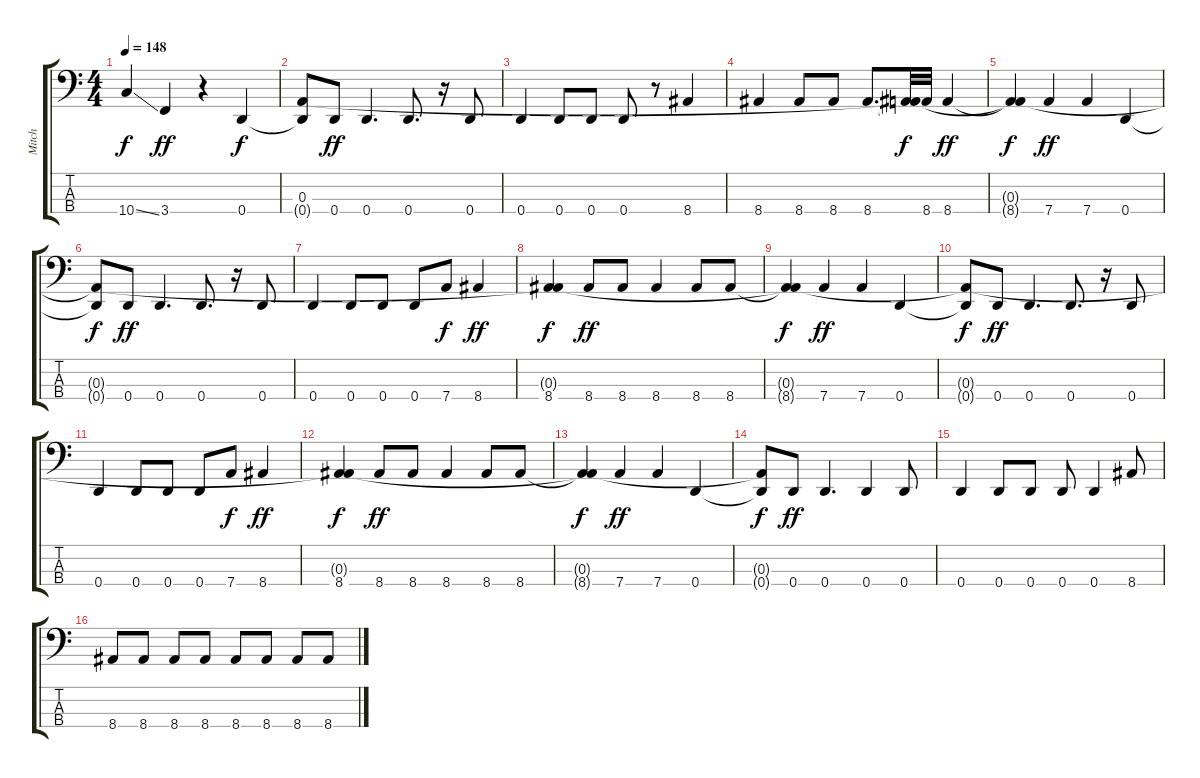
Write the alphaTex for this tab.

\track ("Mitch" "Mitch") {instrument electricbassfinger}
\staff {score tabs}
\tuning (G2 D2 A1 D1) {hide}
\ts (4 4)
\tempo 148
\clef f4
\ks c
10.4{ss}.4{dy f} 3.4.4{dy ff} r.4 0.4.4{dy f} |
(0.3 0.4{t}).8 0.4.8{dy ff} 0.4.4{d} 0.4.8{d} r.16 0.4.8 |
0.4.4 0.4.8 0.4.8 0.4.8 r.8 8.4.4 |
8.4.4 8.4.8 8.4.8 8.4.8{d} (0.3{t} 8.4{t}).32{dy f} 8.4.32 8.4.4{dy ff} |
(0.3{t} 8.4{t}).4{dy f} 7.4.4{dy ff} 7.4.4 0.4.4 |
(0.3{t} 0.4{t}).8{dy f} 0.4.8{dy ff} 0.4.4{d} 0.4.8{d} r.16 0.4.8 |
0.4.4 0.4.8 0.4.8 0.4.8 7.4.8{dy f} 8.4.4{dy ff} |
(0.3{t} 8.4).4{dy f} 8.4.8{dy ff} 8.4.8 8.4.4 8.4.8 8.4.8 |
(0.3{t} 8.4{t}).4{dy f} 7.4.4{dy ff} 7.4.4 0.4.4 |
(0.3{t} 0.4{t}).8{dy f} 0.4.8{dy ff} 0.4.4{d} 0.4.8{d} r.16 0.4.8 |
0.4.4 0.4.8 0.4.8 0.4.8 7.4.8{dy f} 8.4.4{dy ff} |
(0.3{t} 8.4).4{dy f} 8.4.8{dy ff} 8.4.8 8.4.4 8.4.8 8.4.8 |
(0.3{t} 8.4{t}).4{dy f} 7.4.4{dy ff} 7.4.4 0.4.4 |
(0.3{t} 0.4{t}).8{dy f} 0.4.8{dy ff} 0.4.4{d} 0.4.4 0.4.8 |
0.4.4 0.4.8 0.4.8 0.4.8 0.4.4 8.4.8 |
8.4.8 8.4.8 8.4.8 8.4.8 8.4.8 8.4.8 8.4.8 8.4.8
